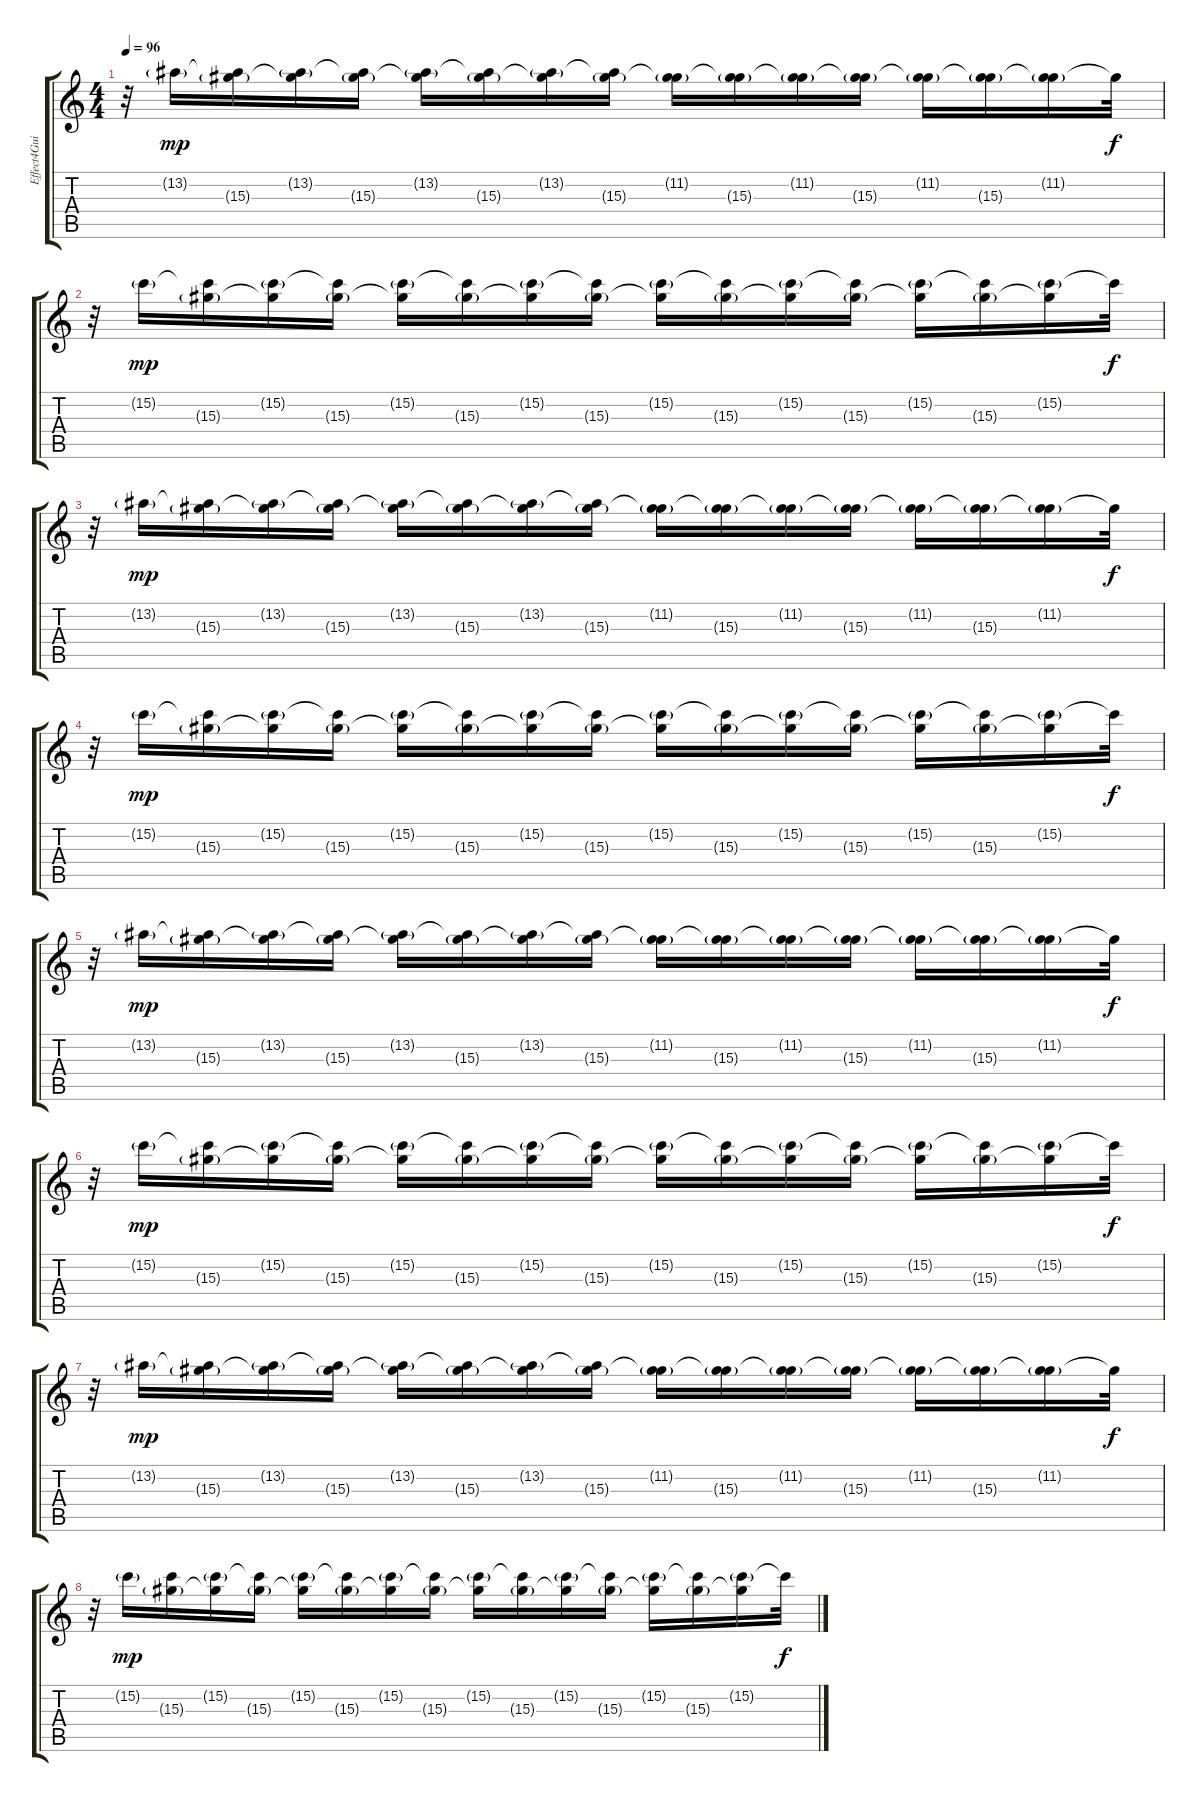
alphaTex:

\track ("Effect4Guitar 2 (Dont pay attention)" "Effect4Gui") {instrument acousticguitarnylon}
\staff {score tabs}
\tuning (D4 A3 F3 C3 G2 C2) {hide}
\ts (4 4)
\tempo 96
\clef g2
\ks c
r.32{dy f} 13.2{g}.16{dy mp} (13.2{t} 15.3{g}).16 (13.2{g} 15.3{t}).16 (13.2{t} 15.3{g}).16 (13.2{g} 15.3{t}).16 (13.2{t} 15.3{g}).16 (13.2{g} 15.3{t}).16 (13.2{t} 15.3{g}).16 (11.2{g} 15.3{t}).16 (11.2{t} 15.3{g}).16 (11.2{g} 15.3{t}).16 (11.2{t} 15.3{g}).16 (11.2{g} 15.3{t}).16 (11.2{t} 15.3{g}).16 (11.2{g} 15.3{t}).16 11.2{t}.32{dy f} |
r.32 15.2{g}.16{dy mp} (15.2{t} 15.3{g}).16 (15.2{g} 15.3{t}).16 (15.2{t} 15.3{g}).16 (15.2{g} 15.3{t}).16 (15.2{t} 15.3{g}).16 (15.2{g} 15.3{t}).16 (15.2{t} 15.3{g}).16 (15.2{g} 15.3{t}).16 (15.2{t} 15.3{g}).16 (15.2{g} 15.3{t}).16 (15.2{t} 15.3{g}).16 (15.2{g} 15.3{t}).16 (15.2{t} 15.3{g}).16 (15.2{g} 15.3{t}).16 15.2{t}.32{dy f} |
r.32 13.2{g}.16{dy mp} (13.2{t} 15.3{g}).16 (13.2{g} 15.3{t}).16 (13.2{t} 15.3{g}).16 (13.2{g} 15.3{t}).16 (13.2{t} 15.3{g}).16 (13.2{g} 15.3{t}).16 (13.2{t} 15.3{g}).16 (11.2{g} 15.3{t}).16 (11.2{t} 15.3{g}).16 (11.2{g} 15.3{t}).16 (11.2{t} 15.3{g}).16 (11.2{g} 15.3{t}).16 (11.2{t} 15.3{g}).16 (11.2{g} 15.3{t}).16 11.2{t}.32{dy f} |
r.32 15.2{g}.16{dy mp} (15.2{t} 15.3{g}).16 (15.2{g} 15.3{t}).16 (15.2{t} 15.3{g}).16 (15.2{g} 15.3{t}).16 (15.2{t} 15.3{g}).16 (15.2{g} 15.3{t}).16 (15.2{t} 15.3{g}).16 (15.2{g} 15.3{t}).16 (15.2{t} 15.3{g}).16 (15.2{g} 15.3{t}).16 (15.2{t} 15.3{g}).16 (15.2{g} 15.3{t}).16 (15.2{t} 15.3{g}).16 (15.2{g} 15.3{t}).16 15.2{t}.32{dy f} |
r.32 13.2{g}.16{dy mp} (13.2{t} 15.3{g}).16 (13.2{g} 15.3{t}).16 (13.2{t} 15.3{g}).16 (13.2{g} 15.3{t}).16 (13.2{t} 15.3{g}).16 (13.2{g} 15.3{t}).16 (13.2{t} 15.3{g}).16 (11.2{g} 15.3{t}).16 (11.2{t} 15.3{g}).16 (11.2{g} 15.3{t}).16 (11.2{t} 15.3{g}).16 (11.2{g} 15.3{t}).16 (11.2{t} 15.3{g}).16 (11.2{g} 15.3{t}).16 11.2{t}.32{dy f} |
r.32 15.2{g}.16{dy mp} (15.2{t} 15.3{g}).16 (15.2{g} 15.3{t}).16 (15.2{t} 15.3{g}).16 (15.2{g} 15.3{t}).16 (15.2{t} 15.3{g}).16 (15.2{g} 15.3{t}).16 (15.2{t} 15.3{g}).16 (15.2{g} 15.3{t}).16 (15.2{t} 15.3{g}).16 (15.2{g} 15.3{t}).16 (15.2{t} 15.3{g}).16 (15.2{g} 15.3{t}).16 (15.2{t} 15.3{g}).16 (15.2{g} 15.3{t}).16 15.2{t}.32{dy f} |
r.32 13.2{g}.16{dy mp} (13.2{t} 15.3{g}).16 (13.2{g} 15.3{t}).16 (13.2{t} 15.3{g}).16 (13.2{g} 15.3{t}).16 (13.2{t} 15.3{g}).16 (13.2{g} 15.3{t}).16 (13.2{t} 15.3{g}).16 (11.2{g} 15.3{t}).16 (11.2{t} 15.3{g}).16 (11.2{g} 15.3{t}).16 (11.2{t} 15.3{g}).16 (11.2{g} 15.3{t}).16 (11.2{t} 15.3{g}).16 (11.2{g} 15.3{t}).16 11.2{t}.32{dy f} |
r.32 15.2{g}.16{dy mp} (15.2{t} 15.3{g}).16 (15.2{g} 15.3{t}).16 (15.2{t} 15.3{g}).16 (15.2{g} 15.3{t}).16 (15.2{t} 15.3{g}).16 (15.2{g} 15.3{t}).16 (15.2{t} 15.3{g}).16 (15.2{g} 15.3{t}).16 (15.2{t} 15.3{g}).16 (15.2{g} 15.3{t}).16 (15.2{t} 15.3{g}).16 (15.2{g} 15.3{t}).16 (15.2{t} 15.3{g}).16 (15.2{g} 15.3{t}).16 15.2{t}.32{dy f}
